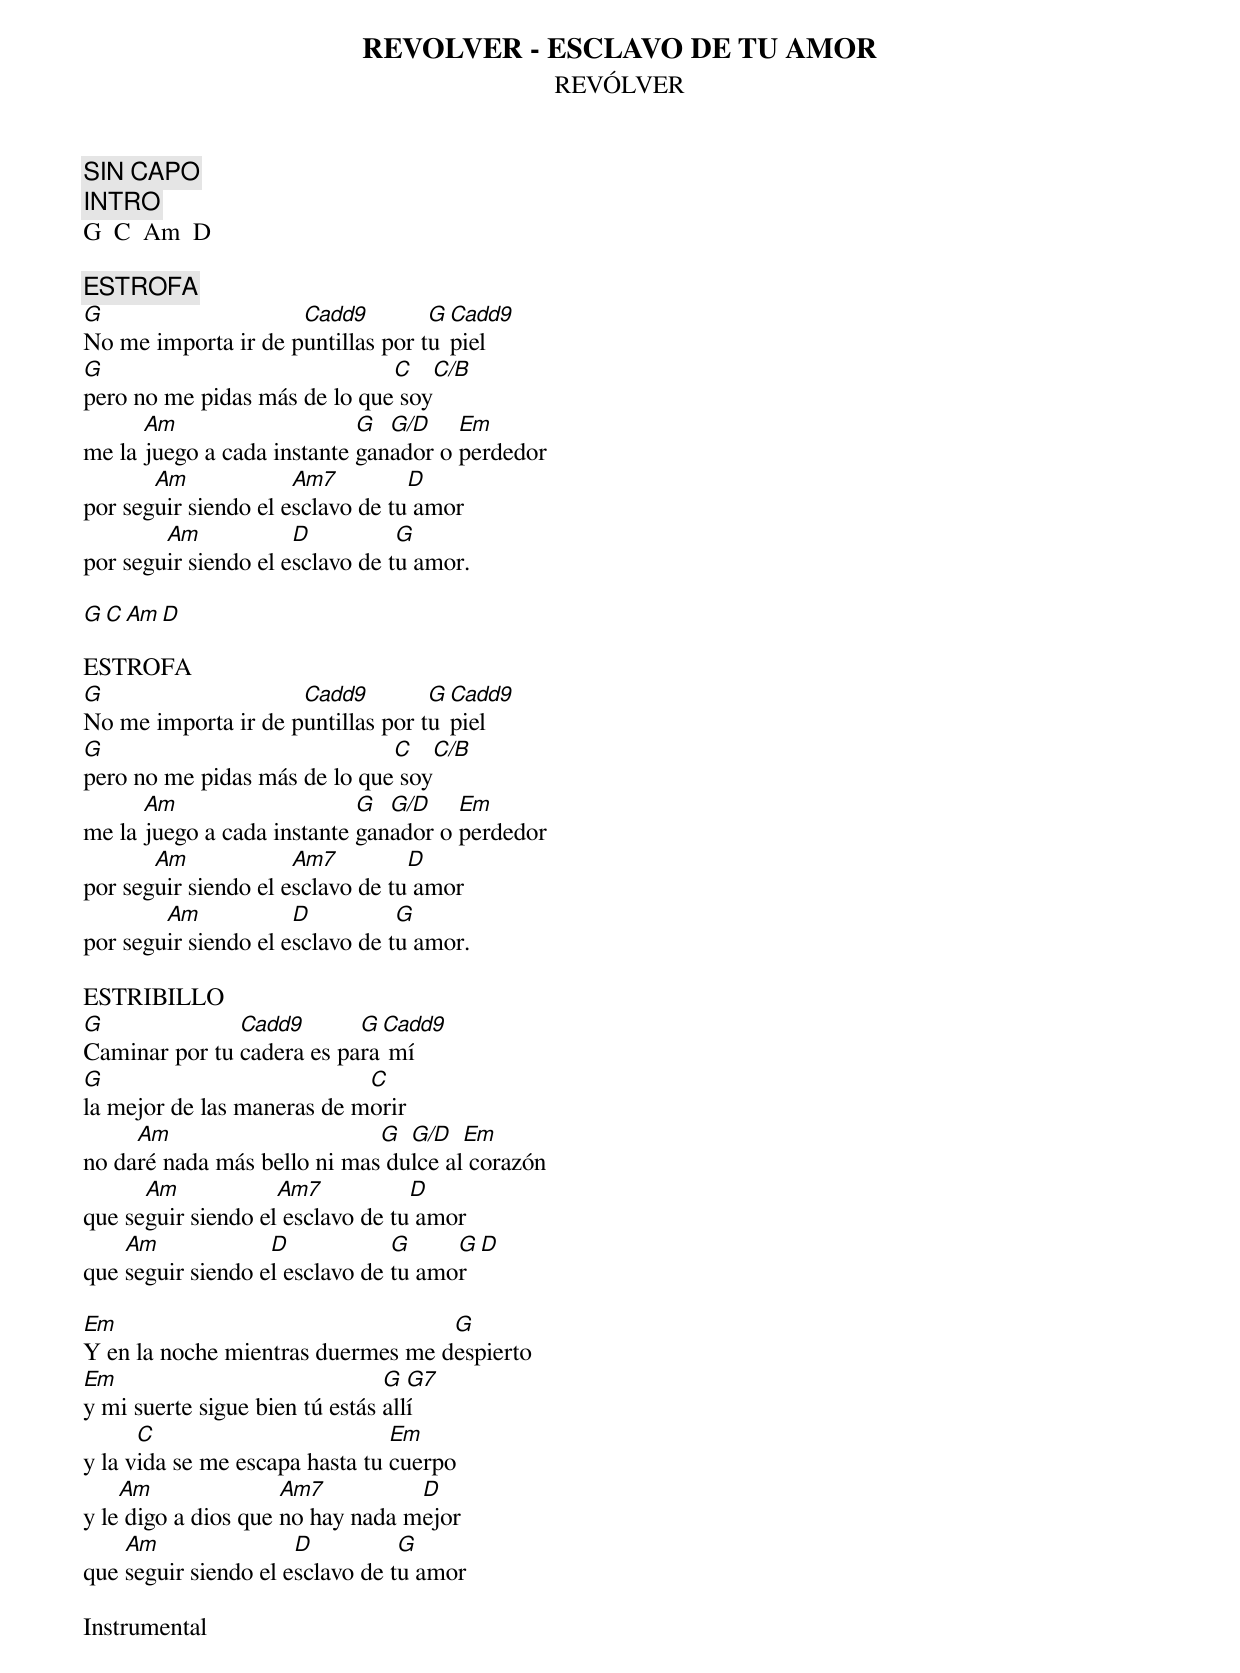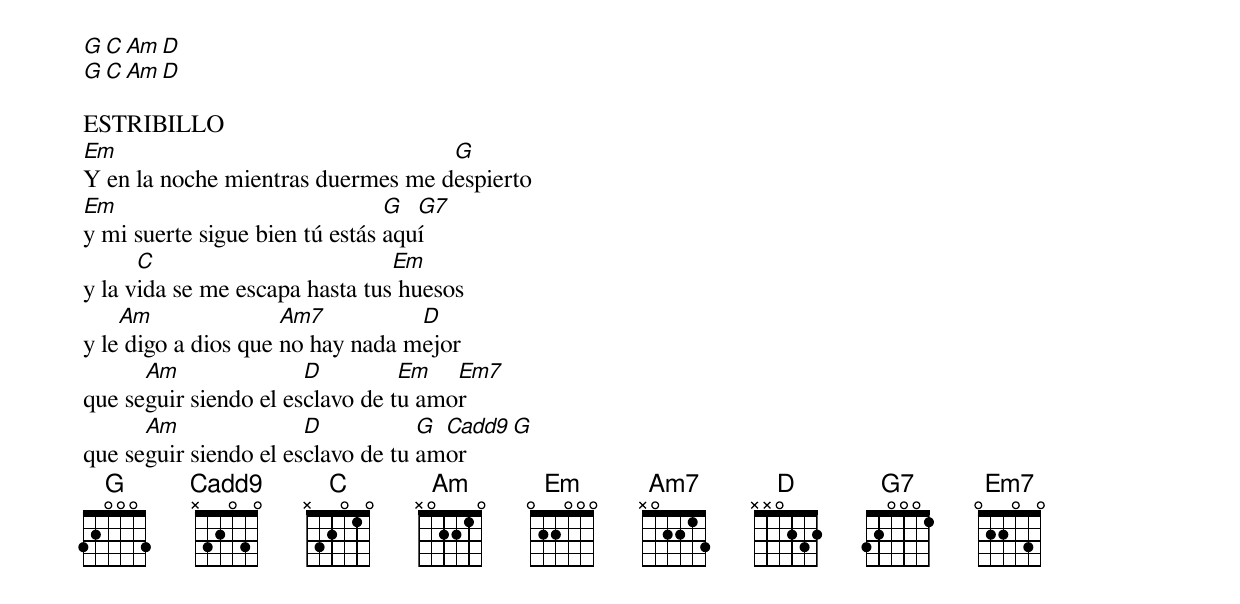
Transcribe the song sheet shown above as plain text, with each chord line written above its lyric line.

REVOLVER - ESCLAVO DE TU AMOR
REVÓLVER
SIN CAPO
INTRO
G  C  Am  D

ESTROFA
G                    Cadd9         G Cadd9
No me importa ir de puntillas por tu piel
G                             C    C/B
pero no me pidas más de lo que soy
      Am                    G  G/D    Em
me la juego a cada instante ganador o perdedor
       Am             Am7         D
por seguir siendo el esclavo de tu amor
        Am            D          G
por seguir siendo el esclavo de tu amor.

G  C  Am  D

ESTROFA
G                    Cadd9         G Cadd9
No me importa ir de puntillas por tu piel
G                             C    C/B
pero no me pidas más de lo que soy
      Am                    G  G/D    Em
me la juego a cada instante ganador o perdedor
       Am             Am7         D
por seguir siendo el esclavo de tu amor
        Am            D          G
por seguir siendo el esclavo de tu amor.

ESTRIBILLO
G              Cadd9       G Cadd9
Caminar por tu cadera es para mí
G                           C
la mejor de las maneras de morir
     Am                      G  G/D   Em
no daré nada más bello ni mas dulce al corazón
      Am            Am7           D
que seguir siendo el esclavo de tu amor
    Am             D            G     G D
que seguir siendo el esclavo de tu amor

Em                                 G
Y en la noche mientras duermes me despierto
Em                              G  G7
y mi suerte sigue bien tú estás allí
      C                         Em
y la vida se me escapa hasta tu cuerpo
    Am               Am7          D
y le digo a dios que no hay nada mejor
    Am                D          G
que seguir siendo el esclavo de tu amor

Instrumental

G  C  Am  D
G  C  Am  D

ESTRIBILLO
Em                                 G
Y en la noche mientras duermes me despierto
Em                              G  G7
y mi suerte sigue bien tú estás aquí
      C                         Em
y la vida se me escapa hasta tus huesos
    Am               Am7          D
y le digo a dios que no hay nada mejor
      Am               D         Em   Em7
que seguir siendo el esclavo de tu amor
      Am               D           G Cadd9 G
que seguir siendo el esclavo de tu amor
